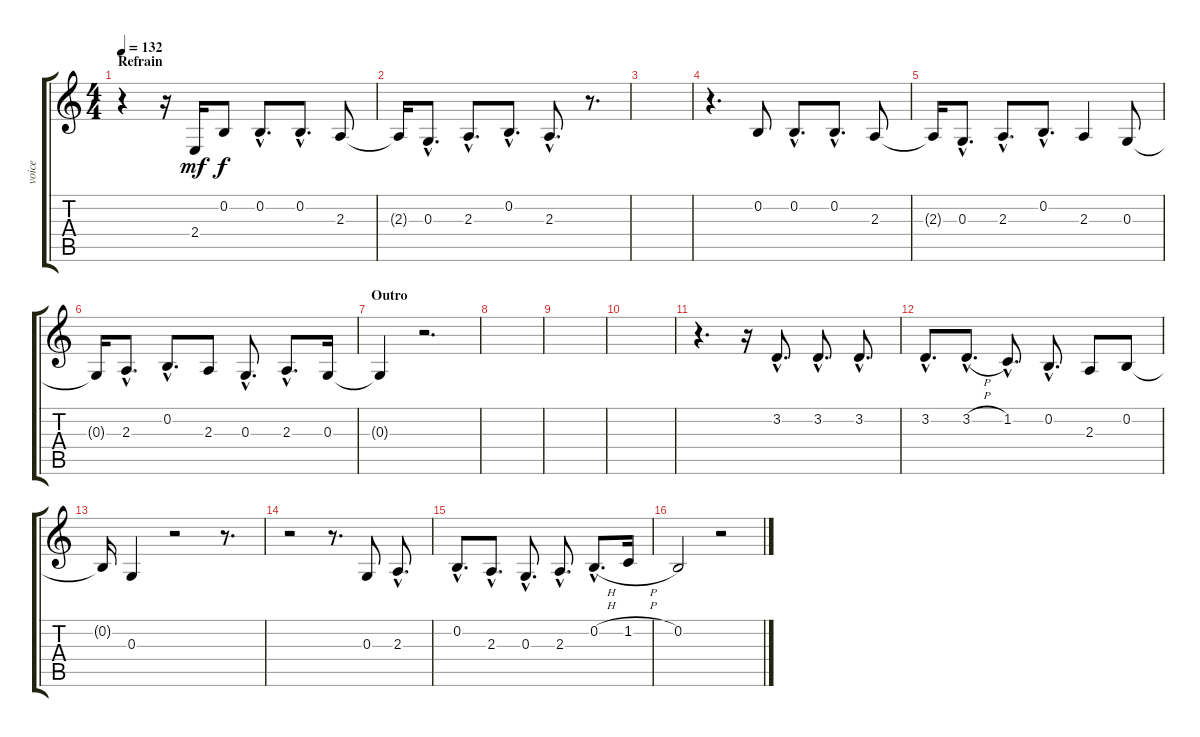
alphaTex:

\track ("voice" "voice") {instrument englishhorn}
\staff {score tabs}
\tuning (E4 B3 G3 D3 A2 E2) {hide}
\ts (4 4)
\section ("" "Refrain")
\tempo 132
\clef g2
\ks c
r.4{dy f} r.16 2.4.16{dy mf} 0.2.8{dy f} 0.2{hac}.8{d} 0.2{hac}.8{d} 2.3.8 |
2.3{t}.16 0.3{hac}.8{d} 2.3{hac}.8{d} 0.2{hac}.8{d} 2.3{hac}.8{d} r.8{d} |
|
r.4{d} 0.2.8 0.2{hac}.8{d} 0.2{hac}.8{d} 2.3.8 |
2.3{t}.16 0.3{hac}.8{d} 2.3{hac}.8{d} 0.2{hac}.8{d} 2.3.4 0.3.8 |
0.3{t}.16 2.3{hac}.8{d} 0.2{hac}.8{d} 2.3.8 0.3{hac}.8{d} 2.3{hac}.8{d} 0.3.16 |
\section ("" "Outro")
0.3{t}.4 r.2{d} |
|
|
|
r.4{d} r.16 3.2{hac}.8{d} 3.2{hac}.8{d} 3.2{hac}.8{d} |
3.2{hac}.8{d} 3.2{h hac}.8{d} 1.2{hac}.8{d} 0.2{hac}.8{d} 2.3.8 0.2.8 |
0.2{t}.16 0.3.4 r.2 r.8{d} |
r.2 r.8{d} 0.3.8 2.3{hac}.8{d} |
0.2{hac}.8{d} 2.3{hac}.8{d} 0.3{hac}.8{d} 2.3{hac}.8{d} 0.2{h hac}.8{d} 1.2{h}.16 |
0.2.2 r.2
